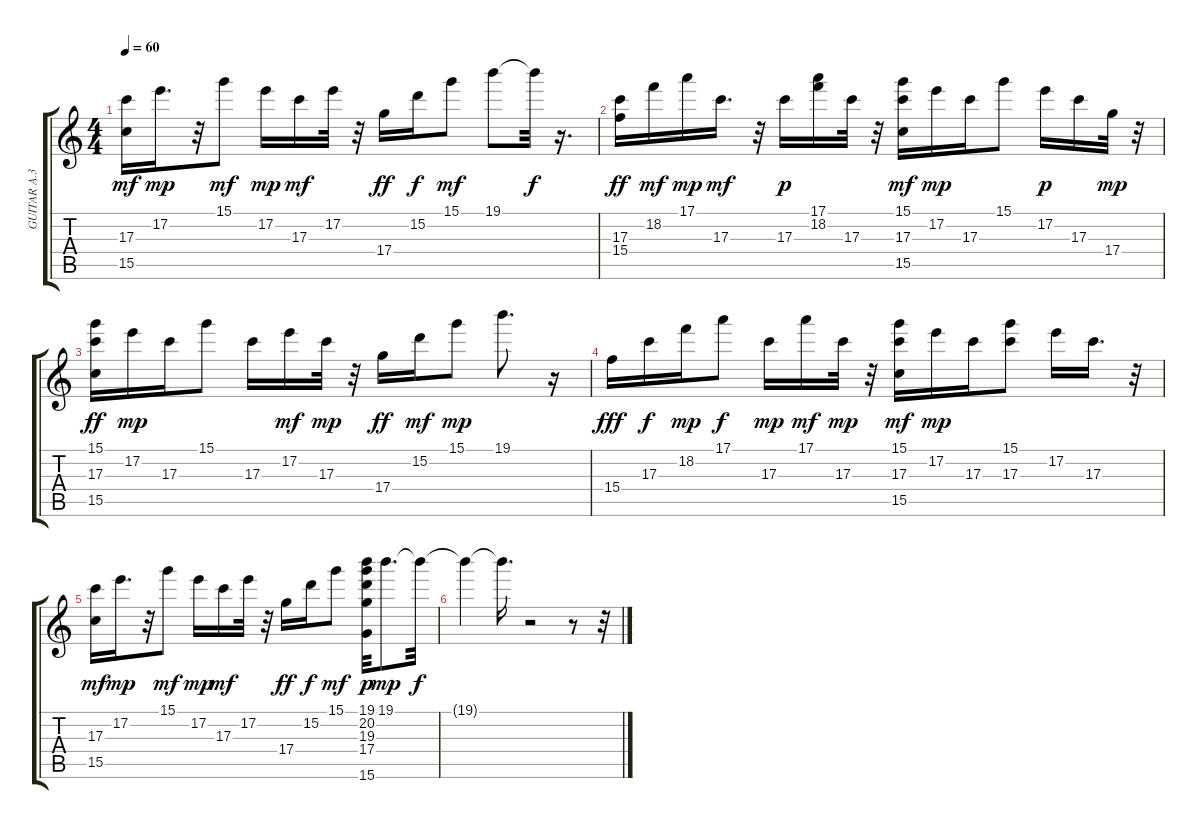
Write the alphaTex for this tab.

\track ("GUITAR A.3          " "GUITAR A.3") {instrument acousticguitarsteel}
\staff {score tabs}
\tuning (E4 B3 G3 D3 A2 E2) {hide}
\ts (4 4)
\tempo 60
\clef g2
\ks c
(17.3 15.5).16{dy mf} 17.2.16{d dy mp} r.32 15.1.8{dy mf} 17.2.16{dy mp} 17.3.16{dy mf} 17.2.32 r.32 17.4.16{dy ff} 15.2.16{dy f} 15.1.8{dy mf} 19.1.8 19.1{t}.32{dy f} r.16{d} |
(17.3 15.4).16{dy ff} 18.2.16{dy mf} 17.1.16{dy mp} 17.3.16{d dy mf} r.32 17.3.16{dy p} (17.1 18.2).16 17.3.32 r.32 (15.1 17.3 15.5).16{dy mf} 17.2.16{dy mp} 17.3.16 15.1.8 17.2.16{dy p} 17.3.16 17.4.32{dy mp} r.32 |
(15.1 17.3 15.5).16{dy ff} 17.2.16{dy mp} 17.3.16 15.1.8 17.3.16 17.2.16{dy mf} 17.3.32{dy mp} r.32 17.4.16{dy ff} 15.2.16{dy mf} 15.1.8{dy mp} 19.1.8{d} r.16 |
15.4.16{dy fff} 17.3.16{dy f} 18.2.16{dy mp} 17.1.8{dy f} 17.3.16{dy mp} 17.1.16{dy mf} 17.3.32{dy mp} r.32 (15.1 17.3 15.5).16{dy mf} 17.2.16{dy mp} 17.3.16 (15.1 17.3).8 17.2.16 17.3.16{d} r.32 |
(17.3 15.5).16{dy mf} 17.2.16{d dy mp} r.32 15.1.8{dy mf} 17.2.16{dy mp} 17.3.16{dy mf} 17.2.32 r.32 17.4.16{dy ff} 15.2.16{dy f} 15.1.8{dy mf} (19.1 20.2 19.3 17.4 15.6).32{dy p} 19.1.8{d dy mp} 19.1{t}.32{dy f} |
19.1{t}.4 19.1{t}.16{d} r.2 r.8 r.32
